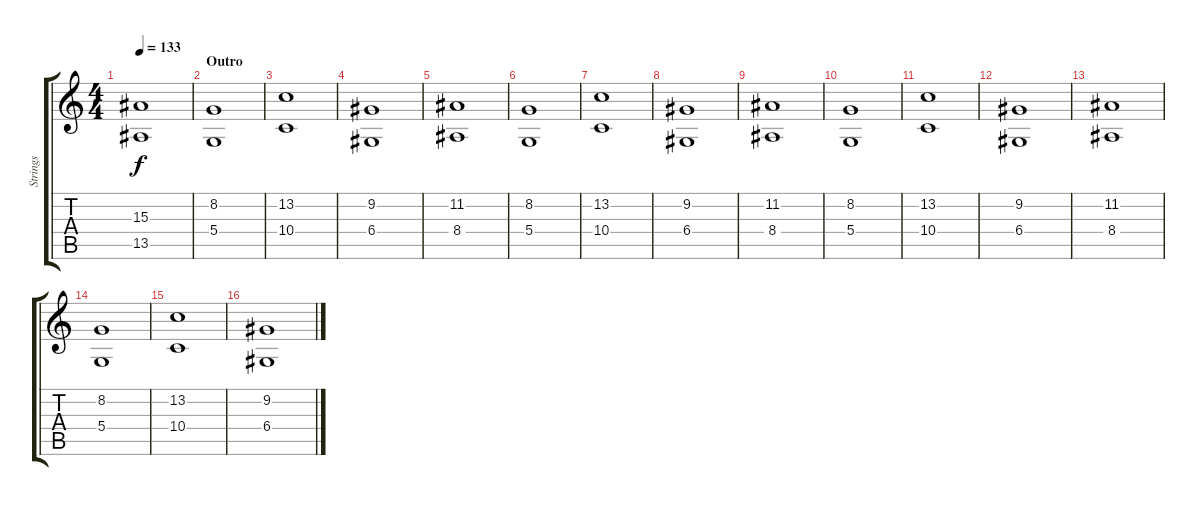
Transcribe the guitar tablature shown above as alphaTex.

\track ("Strings" "Strings") {instrument choiraahs}
\staff {score tabs}
\tuning (E4 B3 G3 D3 A2 E2) {hide}
\ts (4 4)
\tempo 133
\clef g2
\ks c
(15.3 13.5).1{dy f} |
\section ("" "Outro")
(8.2 5.4).1 |
(13.2 10.4).1 |
(9.2 6.4).1 |
(11.2 8.4).1 |
(8.2 5.4).1 |
(13.2 10.4).1 |
(9.2 6.4).1 |
(11.2 8.4).1 |
(8.2 5.4).1 |
(13.2 10.4).1 |
(9.2 6.4).1 |
(11.2 8.4).1 |
(8.2 5.4).1 |
(13.2 10.4).1 |
(9.2 6.4).1
